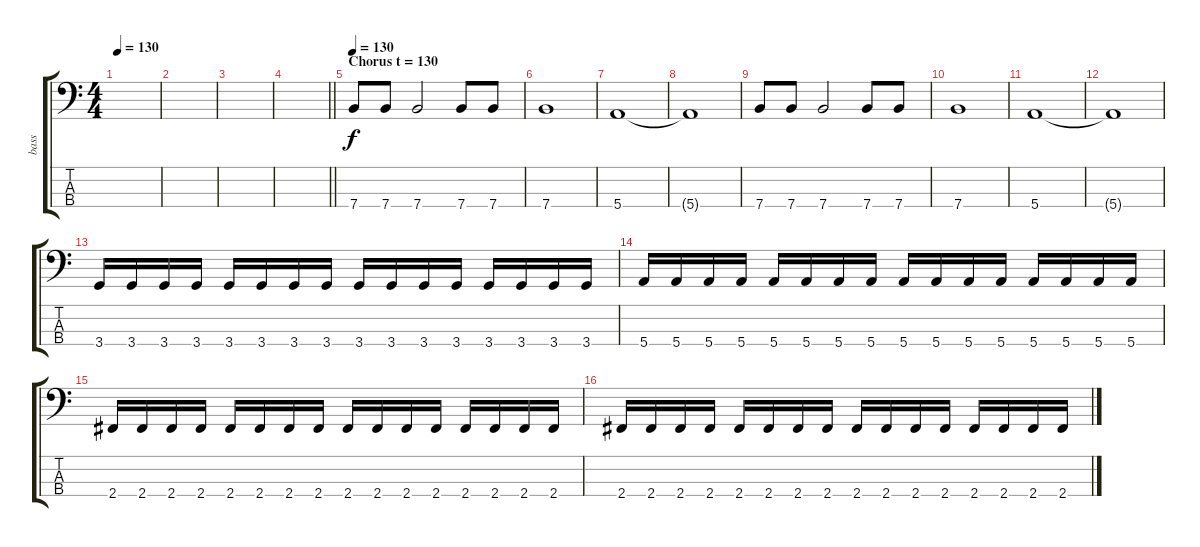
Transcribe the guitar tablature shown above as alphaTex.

\track ("bass" "bass") {instrument electricbassfinger}
\staff {score tabs}
\tuning (G2 D2 A1 E1) {hide}
\ts (4 4)
\tempo 130
\clef f4
\ks c
|
|
|
\barLineRight lightlight
|
\section ("" "Chorus t = 130")
\tempo 130
7.4.8 7.4.8 7.4.2 7.4.8 7.4.8 |
7.4.1 |
5.4.1 |
5.4{t}.1 |
7.4.8 7.4.8 7.4.2 7.4.8 7.4.8 |
7.4.1 |
5.4.1 |
5.4{t}.1 |
3.4.16 3.4.16 3.4.16 3.4.16 3.4.16 3.4.16 3.4.16 3.4.16 3.4.16 3.4.16 3.4.16 3.4.16 3.4.16 3.4.16 3.4.16 3.4.16 |
5.4.16 5.4.16 5.4.16 5.4.16 5.4.16 5.4.16 5.4.16 5.4.16 5.4.16 5.4.16 5.4.16 5.4.16 5.4.16 5.4.16 5.4.16 5.4.16 |
2.4.16 2.4.16 2.4.16 2.4.16 2.4.16 2.4.16 2.4.16 2.4.16 2.4.16 2.4.16 2.4.16 2.4.16 2.4.16 2.4.16 2.4.16 2.4.16 |
2.4.16 2.4.16 2.4.16 2.4.16 2.4.16 2.4.16 2.4.16 2.4.16 2.4.16 2.4.16 2.4.16 2.4.16 2.4.16 2.4.16 2.4.16 2.4.16
